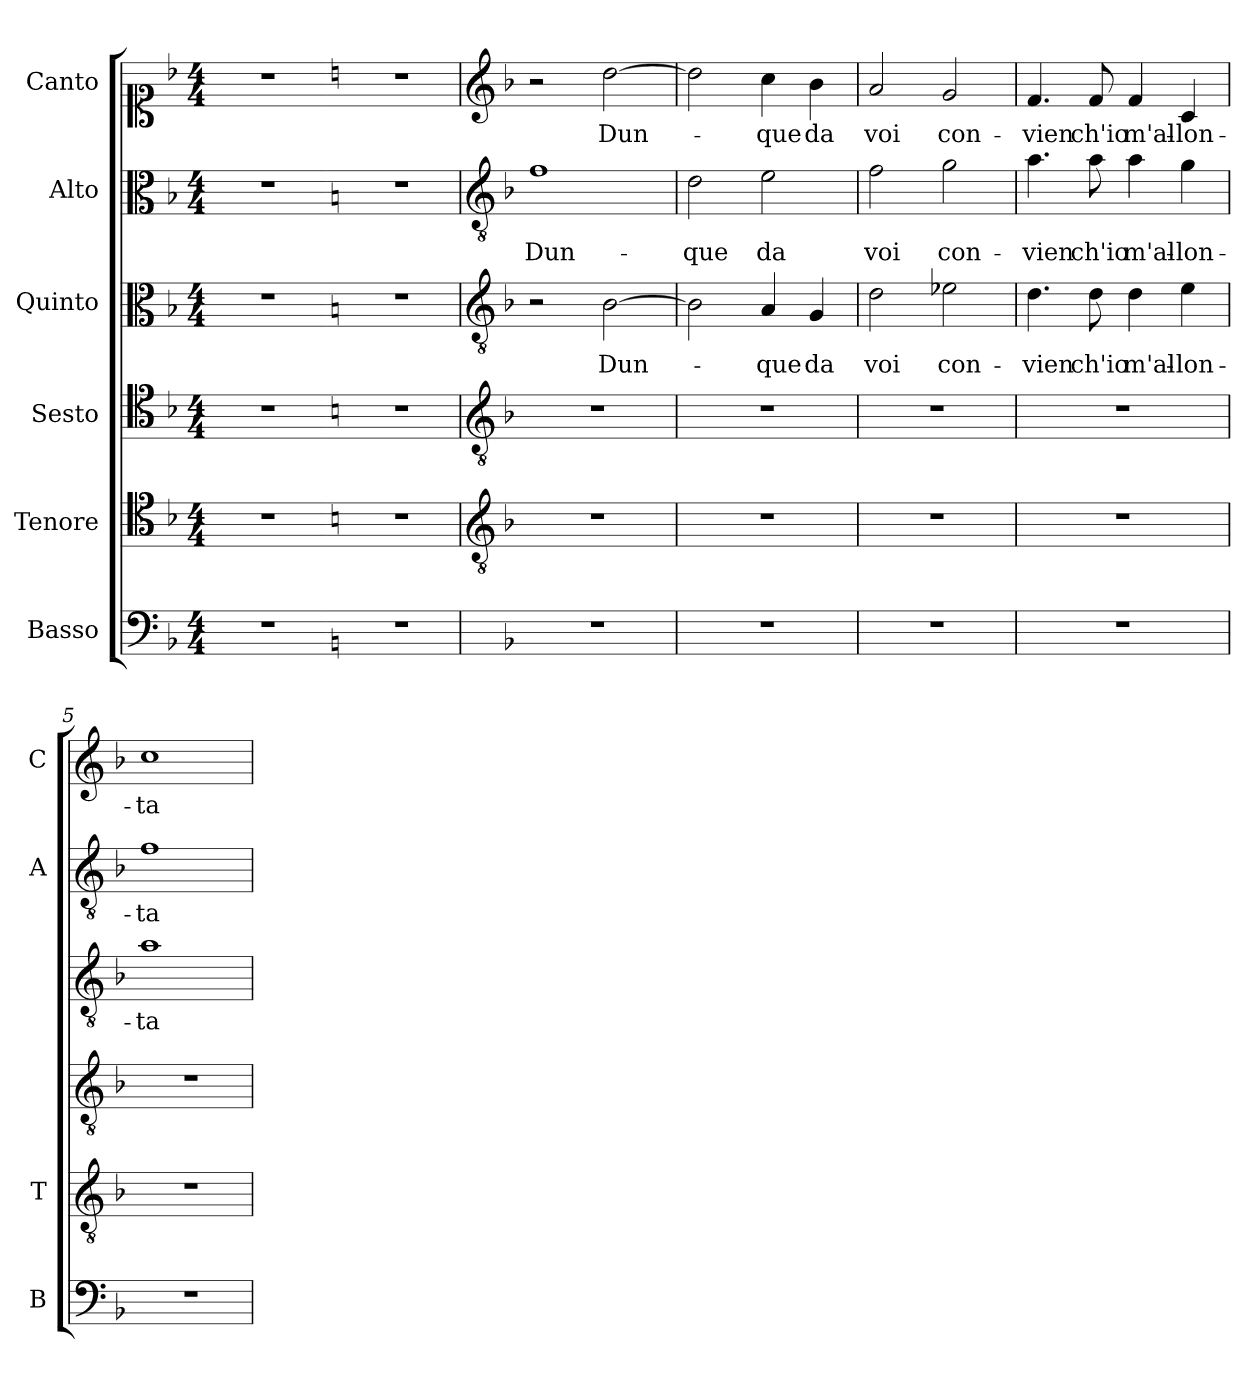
**kern	**kern	**kern	**kern	**text	**kern	**text	**kern	**text
*part6	*part5	*part4	*part3	*part3	*part2	*part2	*part1	*part1
*staff6	*staff5	*staff4	*staff3	*staff3	*staff2	*staff2	*staff1	*staff1
*I"Basso	*I"Tenore	*I"Sesto	*I"Quinto	*	*I"Alto	*	*I"Canto	*
*I'B	*I'T	*	*	*	*I'A	*	*I'C	*
*clefF4	*clefC4	*clefC4	*clefC3	*	*clefC3	*	*clefC1	*
*k[b-]	*k[b-]	*k[b-]	*k[b-]	*	*k[b-]	*	*k[b-]	*
*F:	*F:	*F:	*F:	*	*F:	*	*F:	*
*M4/4	*M4/4	*M4/4	*M4/4	*	*M4/4	*	*M4/4	*
=	=	=	=	=	=	=	=	=
1r	1r	1r	1r	.	1r	.	1r	.
=1X-	=1X-	=1X-	=1X-	=1X-	=1X-	=1X-	=1X-	=1X-
*k[]	*k[]	*k[]	*k[]	*	*k[]	*	*k[]	*
*C:	*C:	*C:	*C:	*	*C:	*	*C:	*
1r	1r	1r	1r	.	1r	.	1r	.
=1	=1	=1	=1	=1	=1	=1	=1	=1
*	*clefGv2	*clefGv2	*clefGv2	*	*clefGv2	*	*clefG2	*
*k[b-]	*k[b-]	*k[b-]	*k[b-]	*	*k[b-]	*	*k[b-]	*
*F:	*F:	*F:	*F:	*	*F:	*	*F:	*
!	!	!	!	!	!	!LO:LY:b	!	!
1r	1r	1r	2r	.	1f	Dun-	2r	.
!	!	!	!	!LO:LY:b	!	!	!	!
!	!	!	!	!	!	!	!	!LO:LY:b
.	.	.	[2B-\	Dun-	.	.	[2dd\	Dun-
=2	=2	=2	=2	=2	=2	=2	=2	=2
!	!	!	!	!	!	!LO:LY:b	!	!
1r	1r	1r	2B-\]	.	2d\	-que	2dd\]	.
!	!	!	!	!LO:LY:b	!	!	!	!
!	!	!	!	!	!	!LO:LY:b	!	!
!	!	!	!	!	!	!	!	!LO:LY:b
.	.	.	4A/	-que	2e\	da	4cc\	-que
!	!	!	!	!LO:LY:b	!	!	!	!
!	!	!	!	!	!	!	!	!LO:LY:b
.	.	.	4G/	da	.	.	4b-\	da
=3	=3	=3	=3	=3	=3	=3	=3	=3
!	!	!	!	!LO:LY:b	!	!	!	!
!	!	!	!	!	!	!LO:LY:b	!	!
!	!	!	!	!	!	!	!	!LO:LY:b
1r	1r	1r	2d\	voi	2f\	voi	2a/	voi
!	!	!	!	!LO:LY:b	!	!	!	!
!	!	!	!	!	!	!LO:LY:b	!	!
!	!	!	!	!	!	!	!	!LO:LY:b
.	.	.	2e-X\	con-	2g\	con-	2g/	con-
=4	=4	=4	=4	=4	=4	=4	=4	=4
!	!	!	!	!LO:LY:b	!	!	!	!
!	!	!	!	!	!	!LO:LY:b	!	!
!	!	!	!	!	!	!	!	!LO:LY:b
1r	1r	1r	4.d\	-vien	4.a\	-vien	4.f/	-vien
!	!	!	!	!LO:LY:b	!	!	!	!
!	!	!	!	!	!	!LO:LY:b	!	!
!	!	!	!	!	!	!	!	!LO:LY:b
.	.	.	8d\	ch'io	8a\	ch'io	8f/	ch'io
!	!	!	!	!LO:LY:b	!	!	!	!
!	!	!	!	!	!	!LO:LY:b	!	!
!	!	!	!	!	!	!	!	!LO:LY:b
.	.	.	4d\	m'al-	4a\	m'al-	4f/	m'al-
!	!	!	!	!LO:LY:b	!	!	!	!
!	!	!	!	!	!	!LO:LY:b	!	!
!	!	!	!	!	!	!	!	!LO:LY:b
.	.	.	4e\	-lon-	4g\	-lon-	4c/	-lon-
=5	=5	=5	=5	=5	=5	=5	=5	=5
!	!	!	!	!LO:LY:b	!	!	!	!
!	!	!	!	!	!	!LO:LY:b	!	!
!	!	!	!	!	!	!	!	!LO:LY:b
1r	1r	1r	1a	-ta-	1f	-ta-	1cc	-ta-
=	=	=	=	=	=	=	=	=
*-	*-	*-	*-	*-	*-	*-	*-	*-
